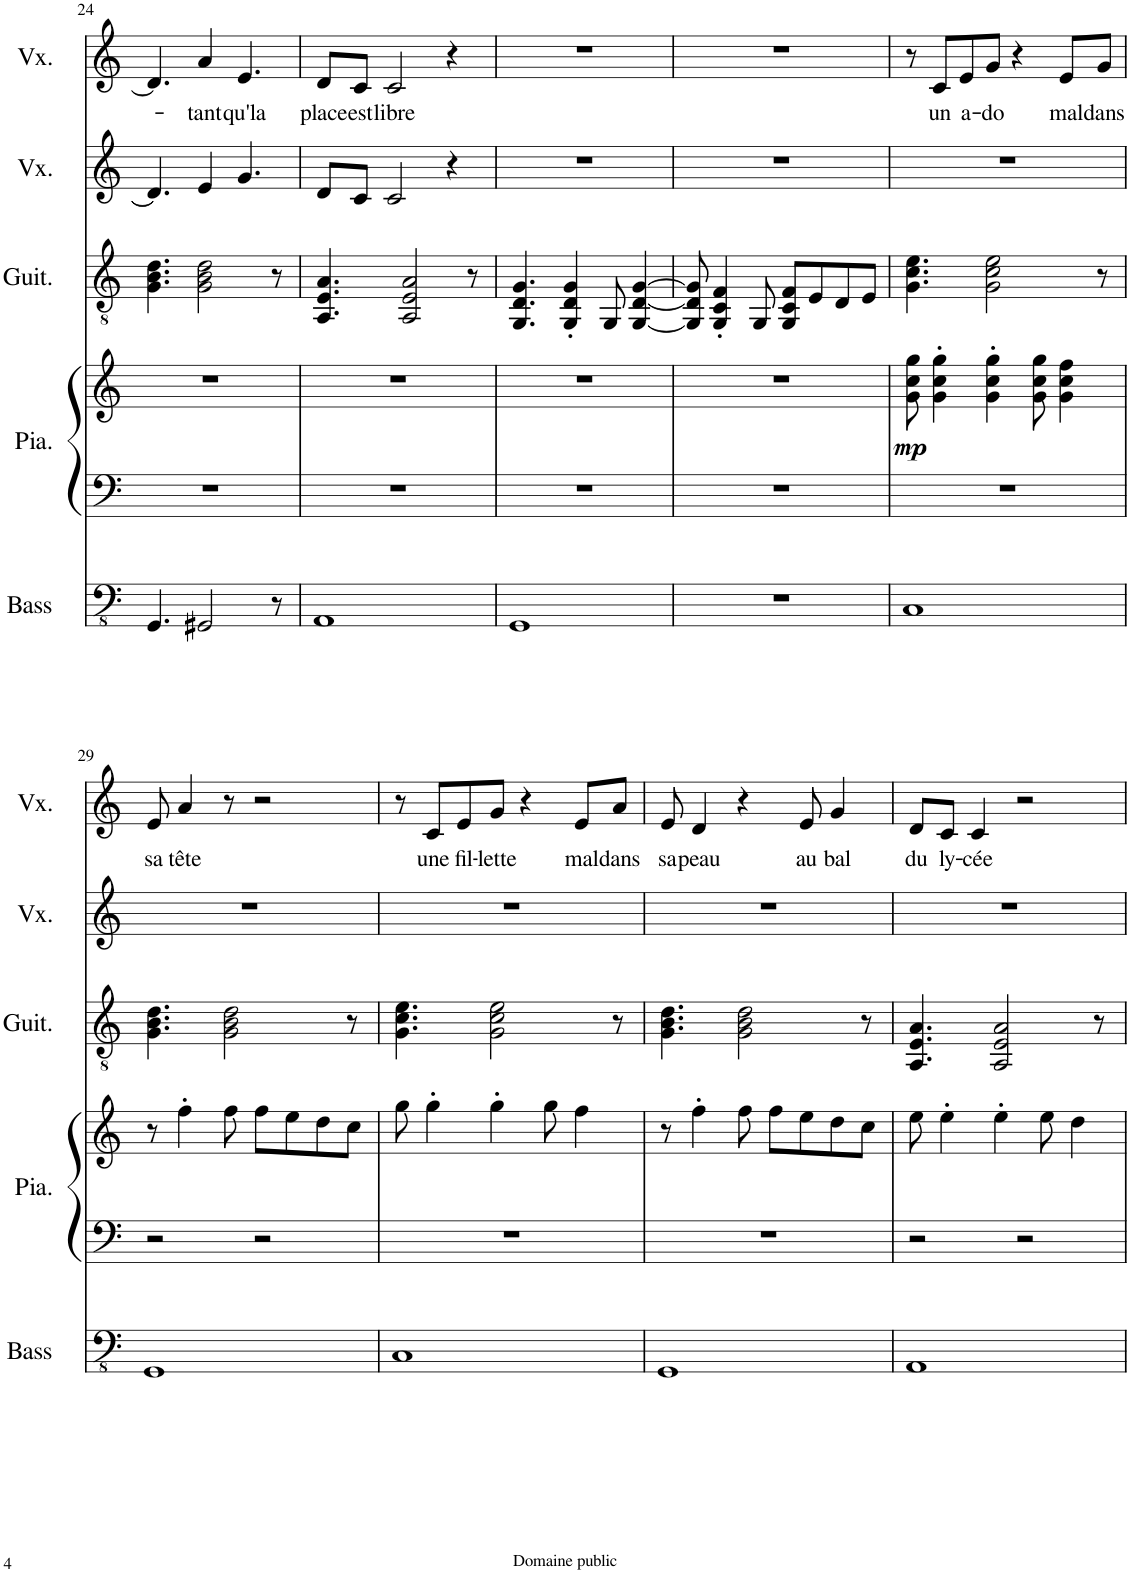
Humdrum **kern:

**kern	**kern	**kern	**dynam	**kern	**kern	**kern	**text
*part5	*part4	*part4	*part4	*part3	*part2	*part1	*part1
*staff6	*staff5	*staff4	*staff4/5	*staff3	*staff2	*staff1	*staff1
*I"Basse acoustique	*I"Piano	*	*	*I"Guitare acoustique	*I"Voix	*I"Voix	*
*I'Bass	*I'Pia.	*	*	*I'Guit.	*I'Vx.	*I'Vx.	*
!!LO:PB:g=z
*clefFv4	*clefF4	*clefG2	*	*clefGv2	*clefG2	*clefG2	*
*	*	*	*	*	*Trd7c12	*	*
*k[]	*k[]	*k[]	*	*k[]	*k[]	*k[]	*
*M4/4	*M4/4	*M4/4	*	*M4/4	*M4/4	*M4/4	*
=24	=24	=24	=24	=24	=24	=24	=24
4.GGG/	1r	1r	.	4.G\ 4.B\ 4.d\	4.d/]	4.d/]	.
!	!	!	!	!	!	!	!LO:LY:b
2GGG#X/	.	.	.	2G\ 2B\ 2d\	4e/	4a/	-tant
!	!	!	!	!	!	!	!LO:LY:b
.	.	.	.	.	4.g/	4.e/	qu'la
8r	.	.	.	8r	.	.	.
=25	=25	=25	=25	=25	=25	=25	=25
!	!	!	!	!	!	!	!LO:LY:b
1AAA	1r	1r	.	4.AA/ 4.E/ 4.A/	8d/L	8d/L	place
!	!	!	!	!	!	!	!LO:LY:b
.	.	.	.	.	8c/J	8c/J	est
!	!	!	!	!	!	!	!LO:LY:b
.	.	.	.	.	2c/	2c/	libre
.	.	.	.	2AA/ 2E/ 2A/	.	.	.
.	.	.	.	.	4r	4r	.
.	.	.	.	8r	.	.	.
=26	=26	=26	=26	=26	=26	=26	=26
1GGG	1r	1r	.	4.GG/ 4.D/ 4.G/	1r	1r	.
.	.	.	.	4GG/' 4D/' 4G/'	.	.	.
.	.	.	.	8GG/	.	.	.
.	.	.	.	[4GG/ [4D/ [4G/	.	.	.
=27	=27	=27	=27	=27	=27	=27	=27
1r	1r	1r	.	8GG/] 8D/] 8G/]	1r	1r	.
.	.	.	.	4GG/' 4C/' 4F/'	.	.	.
.	.	.	.	8GG/	.	.	.
.	.	.	.	8GG/ 8C/ 8F/L	.	.	.
.	.	.	.	8E/	.	.	.
.	.	.	.	8D/	.	.	.
.	.	.	.	8E/J	.	.	.
=28	=28	=28	=28	=28	=28	=28	=28
!	!	!	!LO:DY:b	!	!	!	!
1CC	1r	8g\ 8cc\ 8gg\	mp	4.G\ 4.c\ 4.e\	1r	8r	.
!	!	!	!	!	!	!	!LO:LY:b
.	.	4g\' 4cc\' 4gg\'	.	.	.	8c/L	un
!	!	!	!	!	!	!	!LO:LY:b
.	.	.	.	.	.	8e/	a-
!	!	!	!	!	!	!	!LO:LY:b
.	.	4g\' 4cc\' 4gg\'	.	2G\ 2c\ 2e\	.	8g/J	-do
.	.	.	.	.	.	4r	.
.	.	8g\ 8cc\ 8gg\	.	.	.	.	.
!	!	!	!	!	!	!	!LO:LY:b
.	.	4g\ 4cc\ 4ff\	.	.	.	8e/L	mal
!	!	!	!	!	!	!	!LO:LY:b
.	.	.	.	8r	.	8g/J	dans
!!LO:LB:g=z
=29	=29	=29	=29	=29	=29	=29	=29
!	!	!	!	!	!	!	!LO:LY:b
1GGG	2r	8r	.	4.G\ 4.B\ 4.d\	1r	8e/	sa
!	!	!	!	!	!	!	!LO:LY:b
.	.	4ff'\	.	.	.	4a/	tête
.	.	8ff\	.	2G\ 2B\ 2d\	.	8r	.
.	2r	8ff\L	.	.	.	2r	.
.	.	8ee\	.	.	.	.	.
.	.	8dd\	.	.	.	.	.
.	.	8cc\J	.	8r	.	.	.
=30	=30	=30	=30	=30	=30	=30	=30
1CC	1r	8gg\	.	4.G\ 4.c\ 4.e\	1r	8r	.
!	!	!	!	!	!	!	!LO:LY:b
.	.	4gg'\	.	.	.	8c/L	une
!	!	!	!	!	!	!	!LO:LY:b
.	.	.	.	.	.	8e/	fil-
!	!	!	!	!	!	!	!LO:LY:b
.	.	4gg'\	.	2G\ 2c\ 2e\	.	8g/J	-lette
.	.	.	.	.	.	4r	.
.	.	8gg\	.	.	.	.	.
!	!	!	!	!	!	!	!LO:LY:b
.	.	4ff\	.	.	.	8e/L	mal
!	!	!	!	!	!	!	!LO:LY:b
.	.	.	.	8r	.	8a/J	dans
=31	=31	=31	=31	=31	=31	=31	=31
!	!	!	!	!	!	!	!LO:LY:b
1GGG	1r	8r	.	4.G\ 4.B\ 4.d\	1r	8e/	sa
!	!	!	!	!	!	!	!LO:LY:b
.	.	4ff'\	.	.	.	4d/	peau
.	.	8ff\	.	2G\ 2B\ 2d\	.	4r	.
.	.	8ff\L	.	.	.	.	.
!	!	!	!	!	!	!	!LO:LY:b
.	.	8ee\	.	.	.	8e/	au
!	!	!	!	!	!	!	!LO:LY:b
.	.	8dd\	.	.	.	4g/	bal
.	.	8cc\J	.	8r	.	.	.
=32	=32	=32	=32	=32	=32	=32	=32
!	!	!	!	!	!	!	!LO:LY:b
1AAA	2r	8ee\	.	4.AA/ 4.E/ 4.A/	1r	8d/L	du
!	!	!	!	!	!	!	!LO:LY:b
.	.	4ee'\	.	.	.	8c/J	ly-
!	!	!	!	!	!	!	!LO:LY:b
.	.	.	.	.	.	4c/	-cée
.	.	4ee'\	.	2AA/ 2E/ 2A/	.	.	.
.	2r	.	.	.	.	2r	.
.	.	8ee\	.	.	.	.	.
.	.	4dd\	.	.	.	.	.
.	.	.	.	8r	.	.	.
=	=	=	=	=	=	=	=
*-	*-	*-	*-	*-	*-	*-	*-
